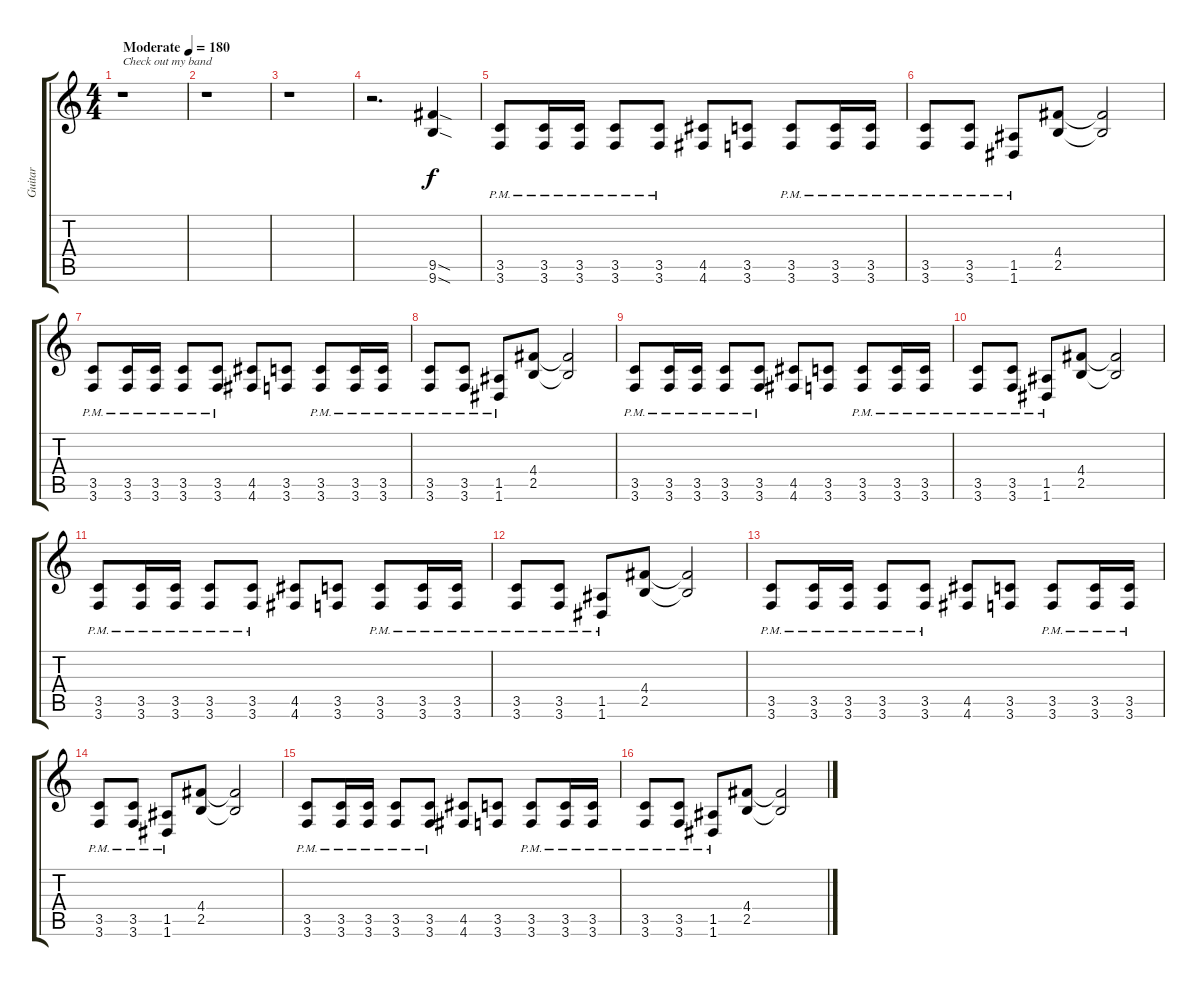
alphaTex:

\track ("Guitar" "Guitar") {instrument distortionguitar}
\staff {score tabs}
\tuning (E4 B3 G3 D3 A2 D2) {hide}
\ts (4 4)
\tempo (180 "Moderate")
\clef g2
\ks c
r.1{txt "Check out my band" dy f instrument distortionguitar} |
r.1 |
r.1 |
r.2{d} (9.5{sod} 9.6{sod}).4 |
(3.5{pm} 3.6{pm}).8 (3.5{pm} 3.6{pm}).16 (3.5{pm} 3.6{pm}).16 (3.5{pm} 3.6{pm}).8 (3.5{pm} 3.6{pm}).8 (4.5 4.6).8 (3.5 3.6).8 (3.5{pm} 3.6{pm}).8 (3.5{pm} 3.6{pm}).16 (3.5{pm} 3.6{pm}).16 |
(3.5{pm} 3.6{pm}).8 (3.5{pm} 3.6{pm}).8 (1.5{pm} 1.6{pm}).8 (4.4 2.5).8 (4.4{t} 2.5{t}).2 |
(3.5{pm} 3.6{pm}).8 (3.5{pm} 3.6{pm}).16 (3.5{pm} 3.6{pm}).16 (3.5{pm} 3.6{pm}).8 (3.5{pm} 3.6{pm}).8 (4.5 4.6).8 (3.5 3.6).8 (3.5{pm} 3.6{pm}).8 (3.5{pm} 3.6{pm}).16 (3.5{pm} 3.6{pm}).16 |
(3.5{pm} 3.6{pm}).8 (3.5{pm} 3.6{pm}).8 (1.5{pm} 1.6{pm}).8 (4.4 2.5).8 (4.4{t} 2.5{t}).2 |
(3.5{pm} 3.6{pm}).8 (3.5{pm} 3.6{pm}).16 (3.5{pm} 3.6{pm}).16 (3.5{pm} 3.6{pm}).8 (3.5{pm} 3.6{pm}).8 (4.5 4.6).8 (3.5 3.6).8 (3.5{pm} 3.6{pm}).8 (3.5{pm} 3.6{pm}).16 (3.5{pm} 3.6{pm}).16 |
(3.5{pm} 3.6{pm}).8 (3.5{pm} 3.6{pm}).8 (1.5{pm} 1.6{pm}).8 (4.4 2.5).8 (4.4{t} 2.5{t}).2 |
(3.5{pm} 3.6{pm}).8 (3.5{pm} 3.6{pm}).16 (3.5{pm} 3.6{pm}).16 (3.5{pm} 3.6{pm}).8 (3.5{pm} 3.6{pm}).8 (4.5 4.6).8 (3.5 3.6).8 (3.5{pm} 3.6{pm}).8 (3.5{pm} 3.6{pm}).16 (3.5{pm} 3.6{pm}).16 |
(3.5{pm} 3.6{pm}).8 (3.5{pm} 3.6{pm}).8 (1.5{pm} 1.6{pm}).8 (4.4 2.5).8 (4.4{t} 2.5{t}).2 |
(3.5{pm} 3.6{pm}).8 (3.5{pm} 3.6{pm}).16 (3.5{pm} 3.6{pm}).16 (3.5{pm} 3.6{pm}).8 (3.5{pm} 3.6{pm}).8 (4.5 4.6).8 (3.5 3.6).8 (3.5{pm} 3.6{pm}).8 (3.5{pm} 3.6{pm}).16 (3.5{pm} 3.6{pm}).16 |
(3.5{pm} 3.6{pm}).8 (3.5{pm} 3.6{pm}).8 (1.5{pm} 1.6{pm}).8 (4.4 2.5).8 (4.4{t} 2.5{t}).2 |
(3.5{pm} 3.6{pm}).8 (3.5{pm} 3.6{pm}).16 (3.5{pm} 3.6{pm}).16 (3.5{pm} 3.6{pm}).8 (3.5{pm} 3.6{pm}).8 (4.5 4.6).8 (3.5 3.6).8 (3.5{pm} 3.6{pm}).8 (3.5{pm} 3.6{pm}).16 (3.5{pm} 3.6{pm}).16 |
(3.5{pm} 3.6{pm}).8 (3.5{pm} 3.6{pm}).8 (1.5{pm} 1.6{pm}).8 (4.4 2.5).8 (4.4{t} 2.5{t}).2
